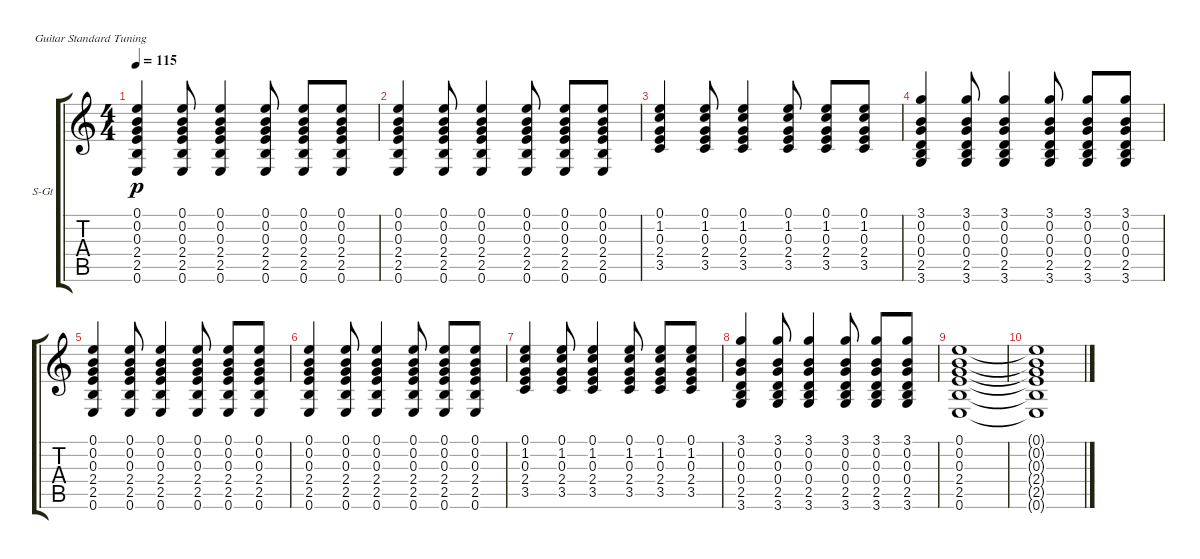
\defaultSystemsLayout 4
\bracketExtendMode groupsimilarinstruments
\firstSystemTrackNameOrientation horizontal
\otherSystemsTrackNameOrientation horizontal
\track ("Рома \"Зверь\" Билык (Гитара)" "S-Gt") {instrument acousticguitarsteel}
\staff {score tabs}
\tuning (E4 B3 G3 D3 A2 E2)
\ts (4 4)
\tempo 115
\clef g2
\ks c
(0.1 0.2 0.3 2.4 2.5 0.6).4{dy p} (0.1 0.2 0.3 2.4 2.5 0.6).8 (0.1 0.2 0.3 2.4 2.5 0.6).4 (0.1 0.2 0.3 2.4 2.5 0.6).8 (0.1 0.2 0.3 2.4 2.5 0.6).8 (0.1 0.2 0.3 2.4 2.5 0.6).8 |
(0.1 0.2 0.3 2.4 2.5 0.6).4 (0.1 0.2 0.3 2.4 2.5 0.6).8 (0.1 0.2 0.3 2.4 2.5 0.6).4 (0.1 0.2 0.3 2.4 2.5 0.6).8 (0.1 0.2 0.3 2.4 2.5 0.6).8 (0.1 0.2 0.3 2.4 2.5 0.6).8 |
(0.1 1.2 0.3 2.4 3.5).4 (0.1 1.2 0.3 2.4 3.5).8 (0.1 1.2 0.3 2.4 3.5).4 (0.1 1.2 0.3 2.4 3.5).8 (0.1 1.2 0.3 2.4 3.5).8 (0.1 1.2 0.3 2.4 3.5).8 |
(3.1 0.2 0.3 0.4 2.5 3.6).4 (3.1 0.2 0.3 0.4 2.5 3.6).8 (3.1 0.2 0.3 0.4 2.5 3.6).4 (3.1 0.2 0.3 0.4 2.5 3.6).8 (3.1 0.2 0.3 0.4 2.5 3.6).8 (3.1 0.2 0.3 0.4 2.5 3.6).8 |
(0.1 0.2 0.3 2.4 2.5 0.6).4 (0.1 0.2 0.3 2.4 2.5 0.6).8 (0.1 0.2 0.3 2.4 2.5 0.6).4 (0.1 0.2 0.3 2.4 2.5 0.6).8 (0.1 0.2 0.3 2.4 2.5 0.6).8 (0.1 0.2 0.3 2.4 2.5 0.6).8 |
(0.1 0.2 0.3 2.4 2.5 0.6).4 (0.1 0.2 0.3 2.4 2.5 0.6).8 (0.1 0.2 0.3 2.4 2.5 0.6).4 (0.1 0.2 0.3 2.4 2.5 0.6).8 (0.1 0.2 0.3 2.4 2.5 0.6).8 (0.1 0.2 0.3 2.4 2.5 0.6).8 |
(0.1 1.2 0.3 2.4 3.5).4 (0.1 1.2 0.3 2.4 3.5).8 (0.1 1.2 0.3 2.4 3.5).4 (0.1 1.2 0.3 2.4 3.5).8 (0.1 1.2 0.3 2.4 3.5).8 (0.1 1.2 0.3 2.4 3.5).8 |
(3.1 0.2 0.3 0.4 2.5 3.6).4 (3.1 0.2 0.3 0.4 2.5 3.6).8 (3.1 0.2 0.3 0.4 2.5 3.6).4 (3.1 0.2 0.3 0.4 2.5 3.6).8 (3.1 0.2 0.3 0.4 2.5 3.6).8 (3.1 0.2 0.3 0.4 2.5 3.6).8 |
(0.1 0.2 0.3 2.4 2.5 0.6).1 |
(0.1{t} 0.2{t} 0.3{t} 2.4{t} 2.5{t} 0.6{t}).1
